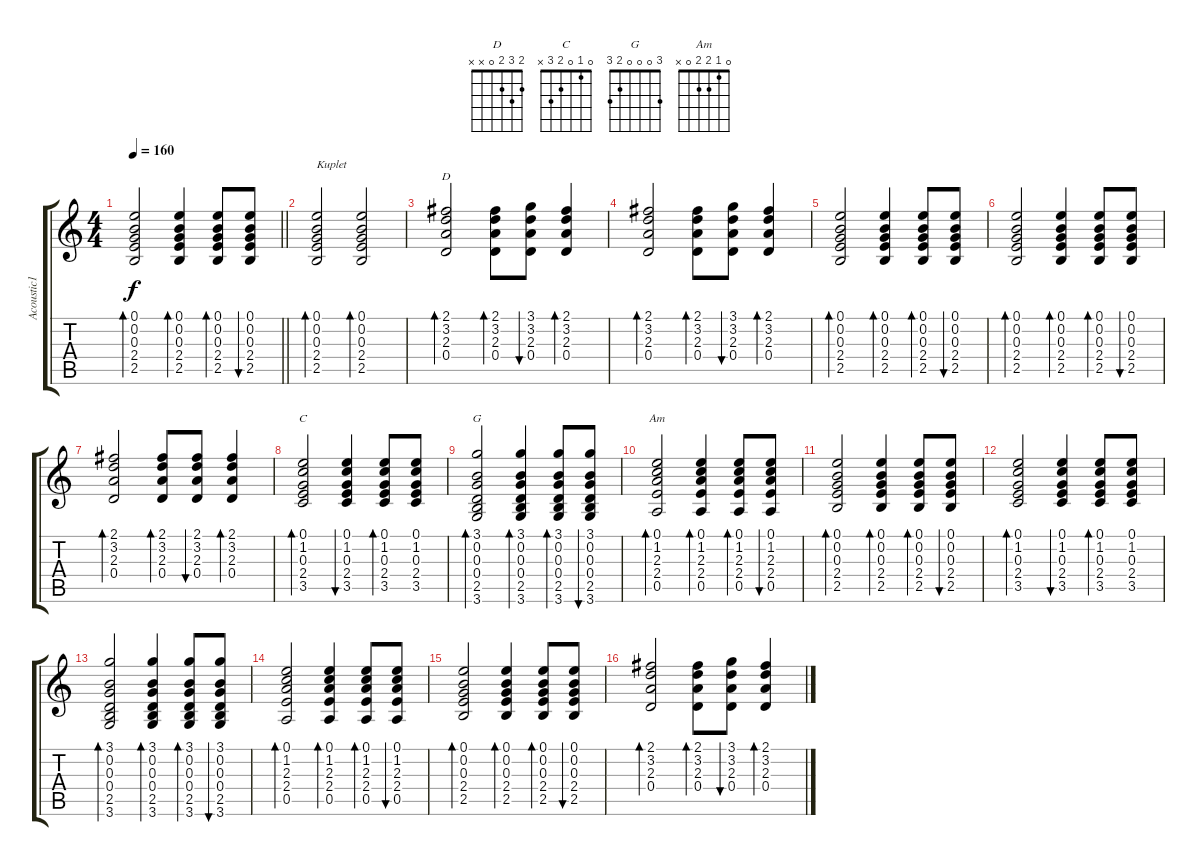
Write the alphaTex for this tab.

\track ("Acoustic1" "Acoustic1") {instrument acousticguitarsteel}
\staff {score tabs}
\tuning (E4 B3 G3 D3 A2 E2) {hide}
\chord ("D" 2 3 2 0 x x)
\chord ("C" 0 1 0 2 3 x)
\chord ("G" 3 0 0 0 2 3)
\chord ("Am" 0 1 2 2 0 x)
\ts (4 4)
\tempo 160
\clef g2
\barLineRight lightlight
\ks c
(0.1 0.2 0.3 2.4 2.5).2{bd 30 dy f} (0.1 0.2 0.3 2.4 2.5).4{bd 30} (0.1 0.2 0.3 2.4 2.5).8{bd 30} (0.1 0.2 0.3 2.4 2.5).8{bu 60} |
(0.1 0.2 0.3 2.4 2.5).2{bd 30 txt "Kuplet"} (0.1 0.2 0.3 2.4 2.5).2{bd 30} |
(2.1 3.2 2.3 0.4).2{bd 30 ch "D"} (2.1 3.2 2.3 0.4).8{bd 30} (3.1 3.2 2.3 0.4).8{bu 30} (2.1 3.2 2.3 0.4).4{bd 30} |
(2.1 3.2 2.3 0.4).2{bd 30} (2.1 3.2 2.3 0.4).8{bd 30} (3.1 3.2 2.3 0.4).8{bu 30} (2.1 3.2 2.3 0.4).4{bd 30} |
(0.1 0.2 0.3 2.4 2.5).2{bd 30} (0.1 0.2 0.3 2.4 2.5).4{bd 30} (0.1 0.2 0.3 2.4 2.5).8{bd 30} (0.1 0.2 0.3 2.4 2.5).8{bu 30} |
(0.1 0.2 0.3 2.4 2.5).2{bd 30} (0.1 0.2 0.3 2.4 2.5).4{bd 30} (0.1 0.2 0.3 2.4 2.5).8{bd 30} (0.1 0.2 0.3 2.4 2.5).8{bu 30} |
(2.1 3.2 2.3 0.4).2{bd 30} (2.1 3.2 2.3 0.4).8{bd 30} (2.1 3.2 2.3 0.4).8{bu 30} (2.1 3.2 2.3 0.4).4{bd 30} |
(0.1 1.2 0.3 2.4 3.5).2{bd 30 ch "C"} (0.1 1.2 0.3 2.4 3.5).4{bu 30} (0.1 1.2 0.3 2.4 3.5).8{bd 30} (0.1 1.2 0.3 2.4 3.5).8 |
(3.1 0.2 0.3 0.4 2.5 3.6).2{bd 30 ch "G"} (3.1 0.2 0.3 0.4 2.5 3.6).4{bd 30} (3.1 0.2 0.3 0.4 2.5 3.6).8{bd 30} (3.1 0.2 0.3 0.4 2.5 3.6).8{bu 30} |
(0.1 1.2 2.3 2.4 0.5).2{bd 30 ch "Am"} (0.1 1.2 2.3 2.4 0.5).4{bd 30} (0.1 1.2 2.3 2.4 0.5).8{bd 30} (0.1 1.2 2.3 2.4 0.5).8{bu 30} |
(0.1 0.2 0.3 2.4 2.5).2{bd 30} (0.1 0.2 0.3 2.4 2.5).4{bd 30} (0.1 0.2 0.3 2.4 2.5).8{bd 30} (0.1 0.2 0.3 2.4 2.5).8{bu 30} |
(0.1 1.2 0.3 2.4 3.5).2{bd 30} (0.1 1.2 0.3 2.4 3.5).4{bu 30} (0.1 1.2 0.3 2.4 3.5).8{bd 30} (0.1 1.2 0.3 2.4 3.5).8 |
(3.1 0.2 0.3 0.4 2.5 3.6).2{bd 30} (3.1 0.2 0.3 0.4 2.5 3.6).4{bd 30} (3.1 0.2 0.3 0.4 2.5 3.6).8{bd 30} (3.1 0.2 0.3 0.4 2.5 3.6).8{bu 30} |
(0.1 1.2 2.3 2.4 0.5).2{bd 30} (0.1 1.2 2.3 2.4 0.5).4{bd 30} (0.1 1.2 2.3 2.4 0.5).8{bd 30} (0.1 1.2 2.3 2.4 0.5).8{bu 30} |
(0.1 0.2 0.3 2.4 2.5).2{bd 30} (0.1 0.2 0.3 2.4 2.5).4{bd 30} (0.1 0.2 0.3 2.4 2.5).8{bd 30} (0.1 0.2 0.3 2.4 2.5).8{bu 30} |
(2.1 3.2 2.3 0.4).2{bd 30} (2.1 3.2 2.3 0.4).8{bd 30} (3.1 3.2 2.3 0.4).8{bu 30} (2.1 3.2 2.3 0.4).4{bd 30}
